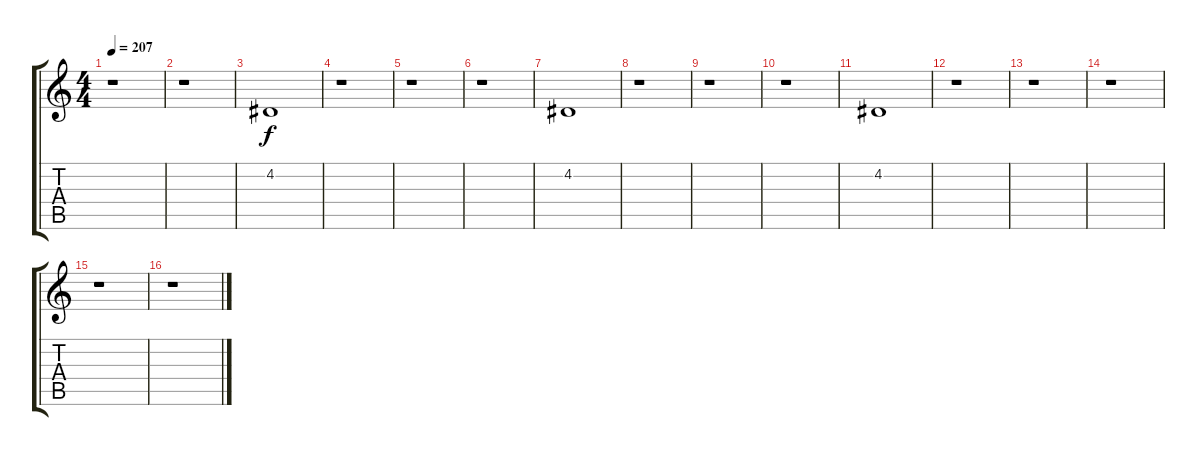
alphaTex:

\track "" {instrument tubularbells}
\staff {score tabs}
\tuning (E4 B3 G3 D3 A2 E2) {hide}
\ts (4 4)
\tempo 207
\clef g2
\ks c
r.1{dy f} |
r.1 |
4.2.1 |
r.1 |
r.1 |
r.1 |
4.2.1 |
r.1 |
r.1 |
r.1 |
4.2.1 |
r.1 |
r.1 |
r.1 |
r.1 |
r.1
